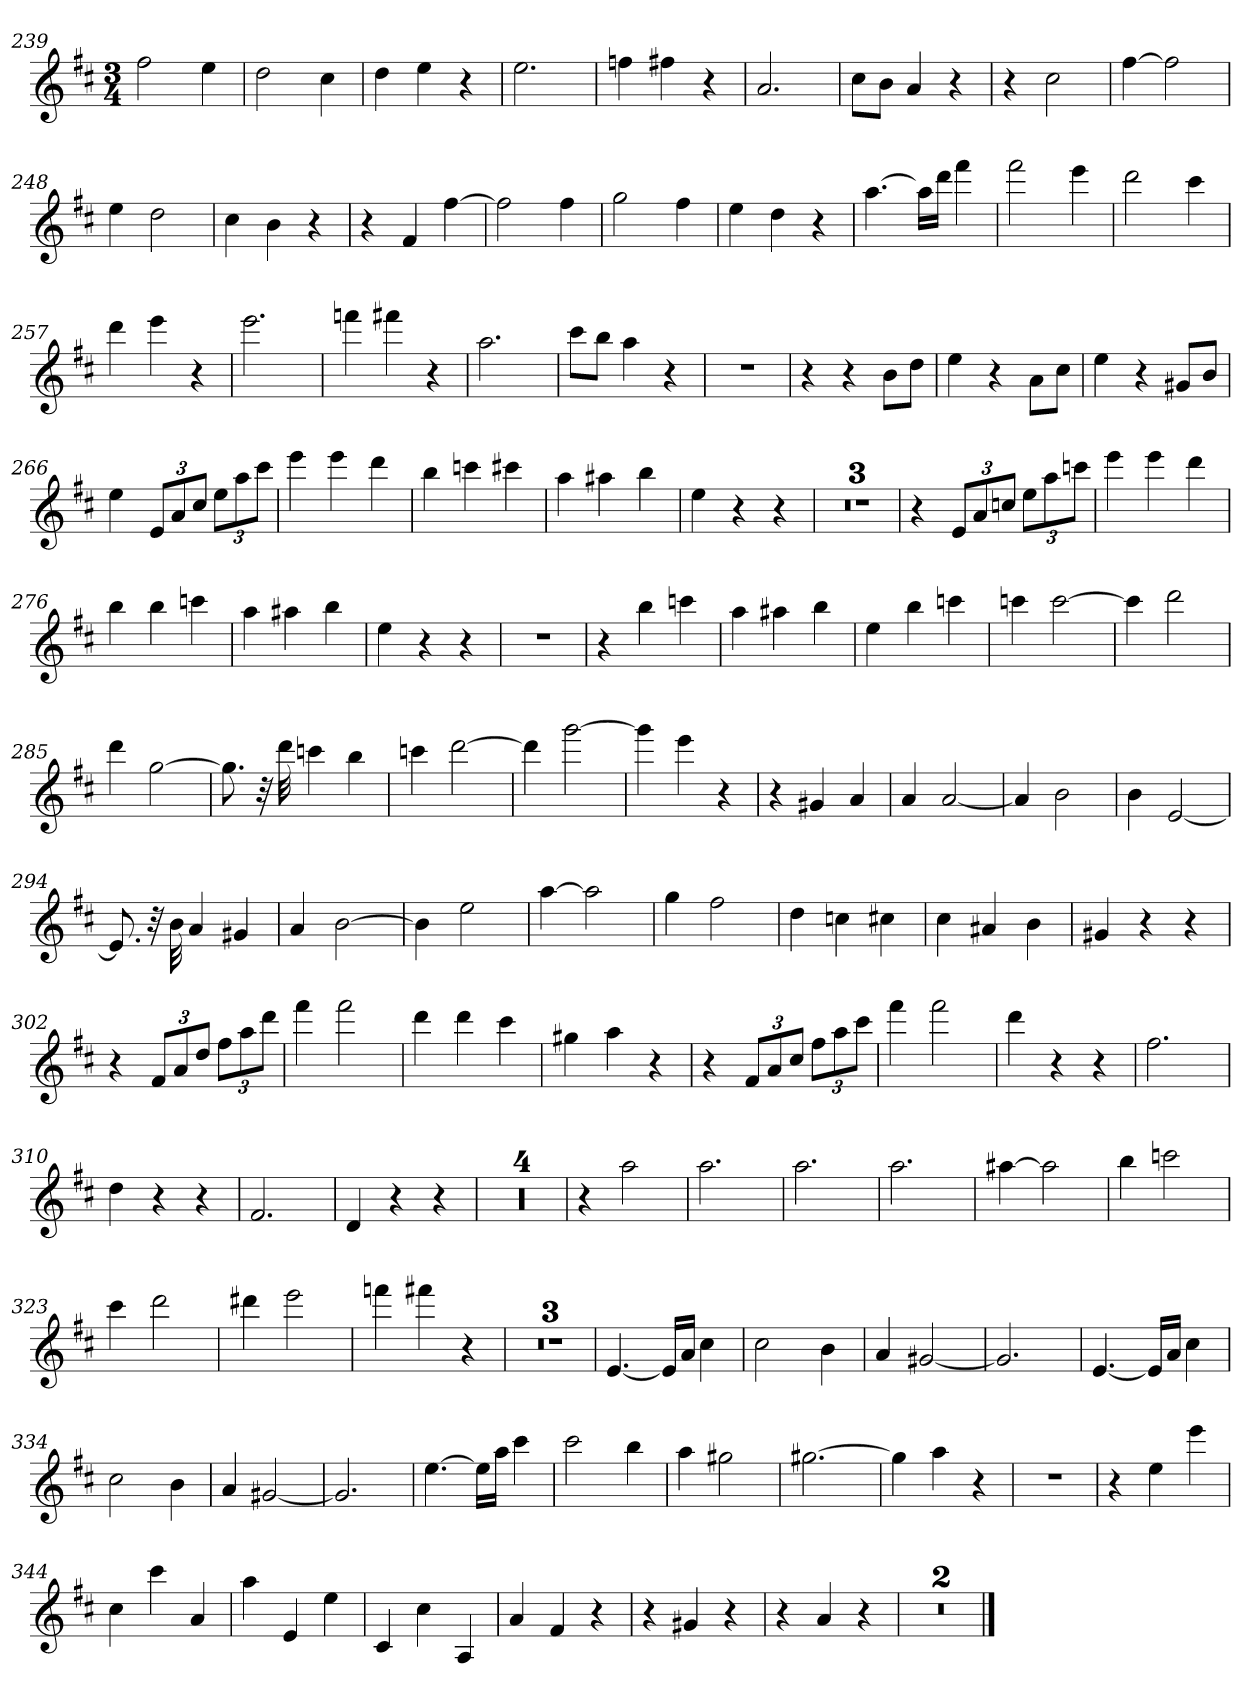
**kern
*part1
*staff1
*clefG2
*k[f#c#]
*D:
*M3/4
=239
2ff#
4ee
=240
2dd
4cc#
=241
4dd
4ee
4r
=242
2.ee
=243
4ffn
4ff#X
4r
=244
2.a
=245
8cc#\L
8b\J
4a
4r
=246
4r
2cc#
=247
[4ff#
2ff#]
=248
4ee
2dd
=249
4cc#
4b
4r
=250
4r
4f#
[4ff#
=251
2ff#]
4ff#
=252
2gg
4ff#
=253
4ee
4dd
4r
=254
[4.aa
16aa\LL]
16ddd\JJ
4fff#
=255
2fff#
4eee
=256
2ddd
4ccc#
=257
4ddd
4eee
4r
=258
2.eee
=259
4fffn
4fff#X
4r
=260
2.aa
=261
8ccc#\L
8bb\J
4aa
4r
=262
2.r
=263
4r
4r
8b\L
8dd\J
=264
4ee
4r
8a\L
8cc#\J
=265
4ee
4r
8g#X/L
8b/J
=266
4ee
12e/L
12a/
12cc#/J
12ee\L
12aa\
12ccc#\J
=267
4eee
4eee
4ddd
=268
4bb
4cccn
4ccc#X
=269
4aa
4aa#X
4bb
=270
4ee
4r
4r
=271
2.r
=272
2.r
=273
2.r
=274
4r
12e/L
12a/
12ccn/J
12ee\L
12aa\
12cccn\J
=275
4eee
4eee
4ddd
=276
4bb
4bb
4cccn
=277
4aa
4aa#X
4bb
=278
4ee
4r
4r
=279
2.r
=280
4r
4bb
4cccn
=281
4aa
4aa#X
4bb
=282
4ee
4bb
4cccn
=283
4cccn
[2ccc
=284
4ccc]
2ddd
=285
4ddd
[2gg
=286
8.gg]
32r
32ddd
4cccn
4bb
=287
4cccn
[2ddd
=288
4ddd]
[2ggg
=289
4ggg]
4eee
4r
=290
4r
4g#X
4a
=291
4a
[2a
=292
4a]
2b
=293
4b
[2e
=294
8.e]
32r
32b
4a
4g#X
=295
4a
[2b
=296
4b]
2ee
=297
[4aa
2aa]
=298
4gg
2ff#
=299
4dd
4ccn
4cc#X
=300
4cc#
4a#X
4b
=301
4g#X
4r
4r
=302
4r
12f#/L
12a/
12dd/J
12ff#\L
12aa\
12ddd\J
=303
4fff#
2fff#
=304
4ddd
4ddd
4ccc#
=305
4gg#X
4aa
4r
=306
4r
12f#/L
12a/
12cc#/J
12ff#\L
12aa\
12ccc#\J
=307
4fff#
2fff#
=308
4ddd
4r
4r
=309
2.ff#
=310
4dd
4r
4r
=311
2.f#
=312
4d
4r
4r
=313
2.r
=314
2.r
=315
2.r
=316
2.r
=317
4r
2aa
=318
2.aa
=319
2.aa
=320
2.aa
=321
[4aa#X
2aa#]
=322
4bb
2cccn
=323
4ccc#
2ddd
=324
4ddd#X
2eee
=325
4fffn
4fff#X
4r
=326
2.r
=327
2.r
=328
2.r
=329
[4.e
16e/LL]
16a/JJ
4cc#
=330
2cc#
4b
=331
4a
[2g#X
=332
2.g#]
=333
[4.e
16e/LL]
16a/JJ
4cc#
=334
2cc#
4b
=335
4a
[2g#X
=336
2.g#]
=337
[4.ee
16ee\LL]
16aa\JJ
4ccc#
=338
2ccc#
4bb
=339
4aa
2gg#X
=340
[2.gg#X
=341
4gg#]
4aa
4r
=342
2.r
=343
4r
4ee
4eee
=344
4cc#
4ccc#
4a
=345
4aa
4e
4ee
=346
4c#
4cc#
4A
=347
4a
4f#
4r
=348
4r
4g#X
4r
=349
4r
4a
4r
=350
2.r
=351
2.r
==
*-
